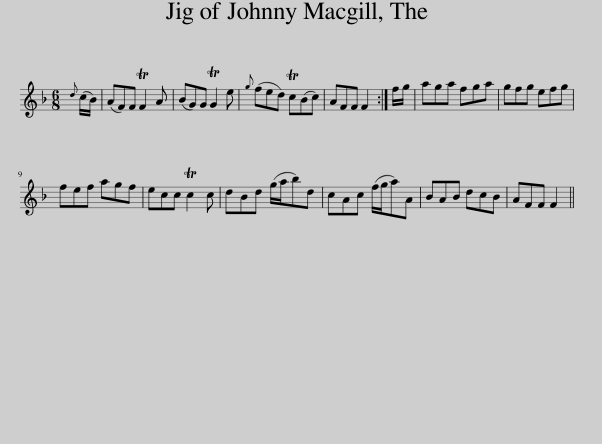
X:1
L:1/8
M:6/8
I:linebreak $
K:F
V:1 treble
V:1
{d} (c/B/) | (AF)F TF2 A | (BG)G TG2 e |{g} (fed) Tc(Bc) | AFF F2 :| %5
 f/g/ | aga fga | gfg efg |$ fef agf | ecc Tc2 c | %10
 dBd (g/a/b)d | cAc (f/g/a)A | BAB dcB | AFF F2 || %14
